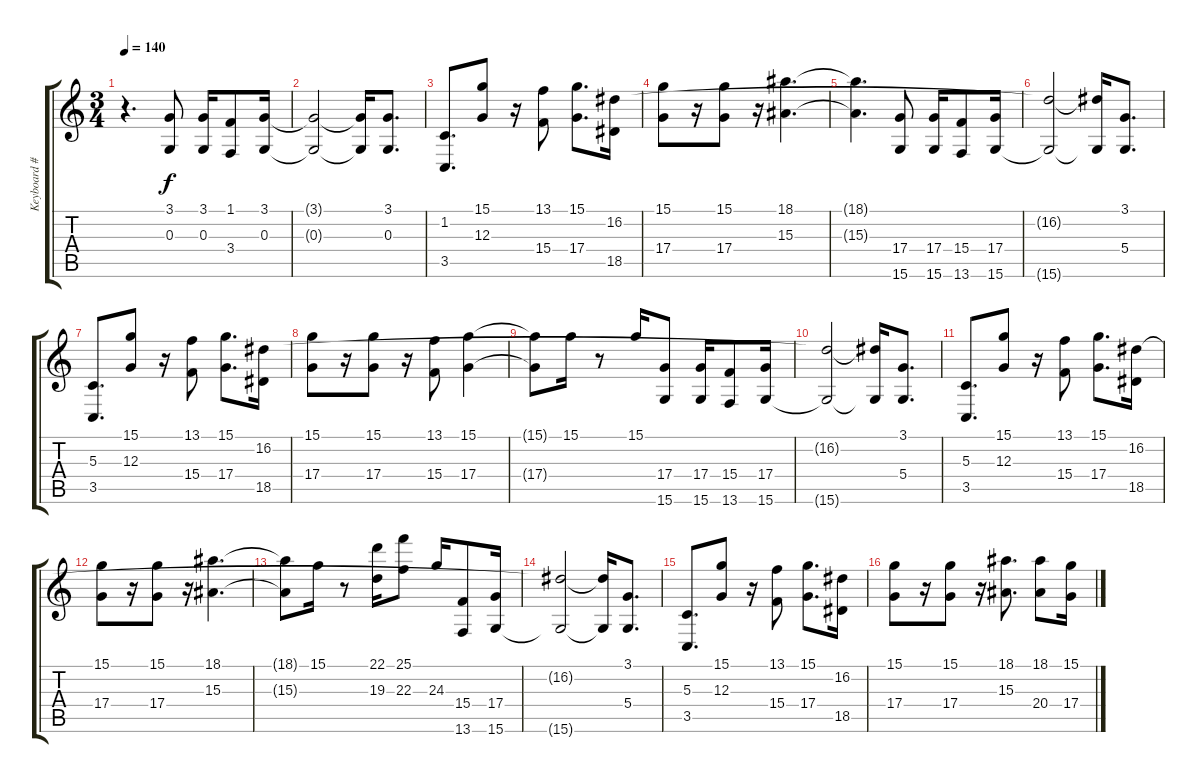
\track ("Keyboard #2" "Keyboard #") {instrument brasssection}
\staff {score tabs}
\tuning (E4 B3 G3 D3 A2 E2) {hide}
\ts (3 4)
\tempo 140
\clef g2
\ks c
r.4{d dy f} (3.1 0.3).8 (3.1 0.3).16 (1.1 3.4).8 (3.1 0.3).16 |
(3.1{t} 0.3{t}).2 (3.1{t} 0.3{t}).16 (3.1 0.3).8{d} |
(1.2 3.5).8{d} (15.1 12.3).8 r.16 (13.1 15.4).8 (15.1 17.4).8{d} (16.2 18.5).16 |
(15.1 17.4).8 r.16 (15.1 17.4).8 r.16 (18.1 15.3).4{d} |
(18.1{t} 15.3{t}).4{d} (17.4 15.6).8 (17.4 15.6).16 (15.4 13.6).8 (17.4 15.6).16 |
(16.2{t} 15.6{t}).2 (16.2{t} 15.6{t}).16 (3.1 5.4).8{d} |
(5.3 3.5).8{d} (15.1 12.3).8 r.16 (13.1 15.4).8 (15.1 17.4).8{d} (16.2 18.5).16 |
(15.1 17.4).8 r.16 (15.1 17.4).8 r.16 (13.1 15.4).8 (15.1 17.4).4 |
(15.1{t} 17.4{t}).8 15.1.16 r.8 15.1.16 (17.4 15.6).8 (17.4 15.6).16 (15.4 13.6).8 (17.4 15.6).16 |
(16.2{t} 15.6{t}).2 (16.2{t} 15.6{t}).16 (3.1 5.4).8{d} |
(5.3 3.5).8{d} (15.1 12.3).8 r.16 (13.1 15.4).8 (15.1 17.4).8{d} (16.2 18.5).16 |
(15.1 17.4).8 r.16 (15.1 17.4).8 r.16 (18.1 15.3).4{d} |
(18.1{t} 15.3{t}).8 15.1.16 r.8 (22.1 19.3).16 (25.1 22.3).8 24.3.16 (15.4 13.6).8 (17.4 15.6).16 |
(16.2{t} 15.6{t}).2 (16.2{t} 15.6{t}).16 (3.1 5.4).8{d} |
(5.3 3.5).8{d} (15.1 12.3).8 r.16 (13.1 15.4).8 (15.1 17.4).8{d} (16.2 18.5).16 |
(15.1 17.4).8 r.16 (15.1 17.4).8 r.16 (18.1 15.3).8{d} (18.1 20.4).8 (15.1 17.4).16
